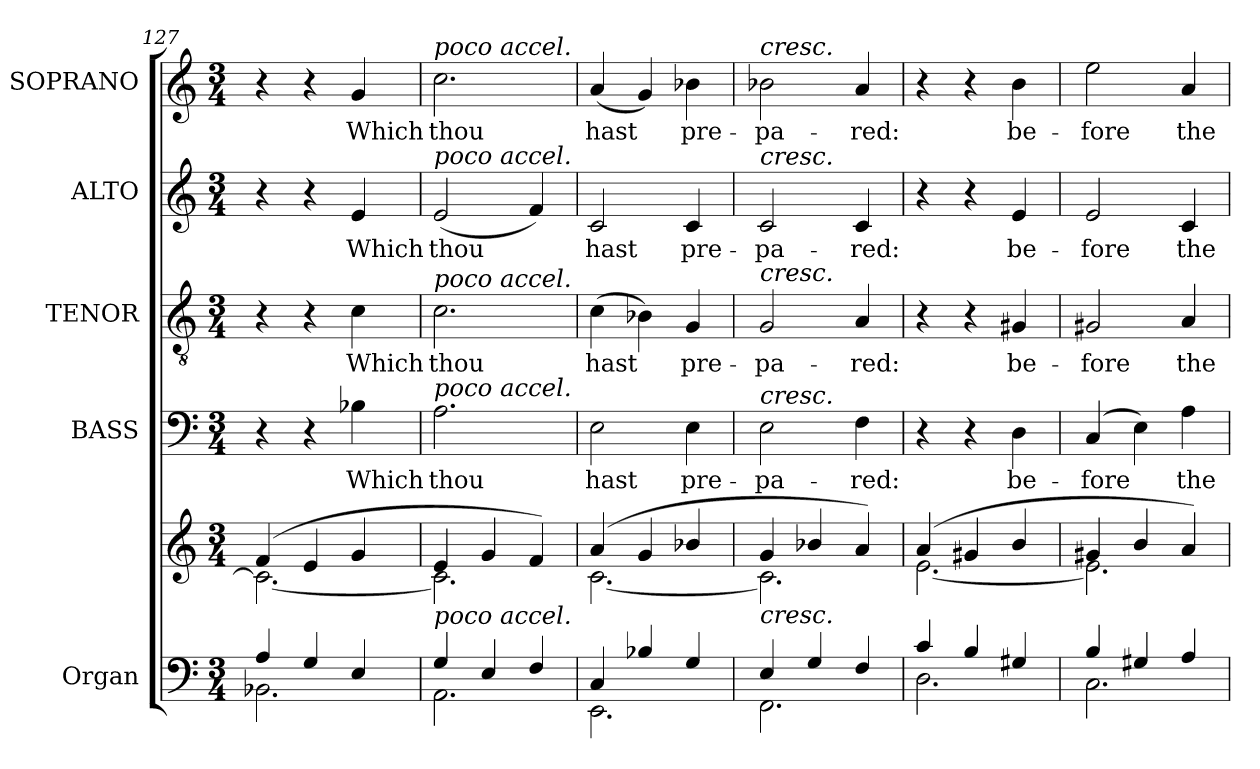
**kern	**kern	**kern	**text	**kern	**text	**kern	**text	**kern	**text
*part5	*part5	*part4	*part4	*part3	*part3	*part2	*part2	*part1	*part1
*staff6	*staff5	*staff4	*staff4	*staff3	*staff3	*staff2	*staff2	*staff1	*staff1
*I"Organ	*	*I"BASS	*	*I"TENOR	*	*I"ALTO	*	*I"SOPRANO	*
*I'Org.	*	*I'B.	*	*I'T.	*	*I'A.	*	*I'S.	*
*clefF4	*clefG2	*clefF4	*	*clefGv2	*	*clefG2	*	*clefG2	*
*	*	*	*	*ITrd7c12	*	*	*	*	*
*k[]	*k[]	*k[]	*	*k[]	*	*k[]	*	*k[]	*
*C:	*C:	*C:	*	*C:	*	*C:	*	*C:	*
*M3/4	*M3/4	*M3/4	*	*M3/4	*	*M3/4	*	*M3/4	*
=127	=127	=127	=127	=127	=127	=127	=127	=127	=127
*^	*^	*	*	*	*	*	*	*	*
4Ai/	2.BB-Xi\	(4fi/	2.ci\_<	4r	.	4r	.	4r	.	4r	.
4Gi/	.	4ei/	.	4r	.	4r	.	4r	.	4r	.
!	!	!	!	!	!LO:LY:b:color=#000000	!	!	!	!	!	!
!	!	!	!	!	!	!	!LO:LY:b:color=#000000	!	!	!	!
!	!	!	!	!	!	!	!	!	!LO:LY:b:color=#000000	!	!
!	!	!	!	!	!	!	!	!	!	!	!LO:LY:b:color=#000000
4Ei/	.	4gi/	.	4B-Xi\	Which	4Ci\	Which	4ei/	Which	4gi/	Which
=128	=128	=128	=128	=128	=128	=128	=128	=128	=128	=128	=128
!	!	!	!	!	!LO:LY:b:color=#000000	!	!	!	!	!	!
!	!	!	!	!	!	!	!LO:LY:b:color=#000000	!	!	!	!
!	!	!	!	!	!	!	!	!	!LO:LY:b:color=#000000	!	!
!	!	!	!	!	!	!	!	!	!	!LO:TX:a:i:t=poco accel.	!
!	!	!	!	!	!	!	!	!LO:TX:a:i:t=poco accel.	!	!	!
!	!	!	!	!	!	!LO:TX:a:i:t=poco accel.	!	!	!	!	!
!	!	!	!	!LO:TX:a:i:t=poco accel.	!	!	!	!	!	!	!
!	!	!LO:TX:b:i:t=poco accel.	!	!	!	!	!	!	!	!	!
!	!	!	!	!	!	!	!	!	!	!	!LO:LY:b:color=#000000
4Gi/	2.AAi\	4ei/	2.ci\]	2.Ai\	thou	2.Ci\	thou	(2ei/	thou	2.cci\	thou
4Ei/	.	4gi/	.	.	.	.	.	.	.	.	.
4Fi/	.	4fi/)	.	.	.	.	.	4fi/)	.	.	.
=129	=129	=129	=129	=129	=129	=129	=129	=129	=129	=129	=129
!	!	!	!	!	!LO:LY:b:color=#000000	!	!	!	!	!	!
!	!	!	!	!	!	!	!LO:LY:b:color=#000000	!	!	!	!
!	!	!	!	!	!	!	!	!	!LO:LY:b:color=#000000	!	!
!	!	!	!	!	!	!	!	!	!	!	!LO:LY:b:color=#000000
4Ci/	2.EEi\	(4ai/	[<2.ci\	2Ei\	hast	(4Ci\	hast	2ci/	hast	(4ai/	hast
4B-Xi/	.	4gi/	.	.	.	4BB-Xi\)	.	.	.	4gi/)	.
!	!	!	!	!	!LO:LY:b:color=#000000	!	!	!	!	!	!
!	!	!	!	!	!	!	!LO:LY:b:color=#000000	!	!	!	!
!	!	!	!	!	!	!	!	!	!LO:LY:b:color=#000000	!	!
!	!	!	!	!	!	!	!	!	!	!	!LO:LY:b:color=#000000
4Gi/	.	4b-Xi/	.	4Ei\	pre-	4GGi/	pre-	4ci/	pre-	4b-Xi\	pre-
=130	=130	=130	=130	=130	=130	=130	=130	=130	=130	=130	=130
!	!	!	!	!	!LO:LY:b:color=#000000	!	!	!	!	!	!
!	!	!	!	!	!	!	!LO:LY:b:color=#000000	!	!	!	!
!	!	!	!	!	!	!	!	!	!LO:LY:b:color=#000000	!	!
!	!	!	!	!	!	!	!	!	!	!LO:TX:a:i:t=cresc.	!
!	!	!	!	!	!	!	!	!LO:TX:a:i:t=cresc.	!	!	!
!	!	!	!	!	!	!LO:TX:a:i:t=cresc.	!	!	!	!	!
!	!	!	!	!LO:TX:a:i:t=cresc.	!	!	!	!	!	!	!
!	!	!LO:TX:b:i:t=cresc.	!	!	!	!	!	!	!	!	!
!	!	!	!	!	!	!	!	!	!	!	!LO:LY:b:color=#000000
4Ei/	2.FFi\	4gi/	2.ci\]	2Ei\	-pa-	2GGi/	-pa-	2ci/	-pa-	2b-Xi\	-pa-
4Gi/	.	4b-Xi/	.	.	.	.	.	.	.	.	.
!	!	!	!	!	!LO:LY:b:color=#000000	!	!	!	!	!	!
!	!	!	!	!	!	!	!LO:LY:b:color=#000000	!	!	!	!
!	!	!	!	!	!	!	!	!	!LO:LY:b:color=#000000	!	!
!	!	!	!	!	!	!	!	!	!	!	!LO:LY:b:color=#000000
4Fi/	.	4ai/)	.	4Fi\	-red:	4AAi/	-red:	4ci/	-red:	4ai/	-red:
=131	=131	=131	=131	=131	=131	=131	=131	=131	=131	=131	=131
4ci/	2.Di\	(4ai/	[<2.ei\	4r	.	4r	.	4r	.	4r	.
4Bi/	.	4g#Xi/	.	4r	.	4r	.	4r	.	4r	.
!	!	!	!	!	!LO:LY:b:color=#000000	!	!	!	!	!	!
!	!	!	!	!	!	!	!LO:LY:b:color=#000000	!	!	!	!
!	!	!	!	!	!	!	!	!	!LO:LY:b:color=#000000	!	!
!	!	!	!	!	!	!	!	!	!	!	!LO:LY:b:color=#000000
4G#Xi/	.	4bi/	.	4Di\	be-	4GG#Xi/	be-	4ei/	be-	4bi\	be-
!!LO:PB:g=z
=132	=132	=132	=132	=132	=132	=132	=132	=132	=132	=132	=132
!	!	!	!	!	!LO:LY:b:color=#000000	!	!	!	!	!	!
!	!	!	!	!	!	!	!LO:LY:b:color=#000000	!	!	!	!
!	!	!	!	!	!	!	!	!	!LO:LY:b:color=#000000	!	!
!	!	!	!	!	!	!	!	!	!	!	!LO:LY:b:color=#000000
4Bi/	2.Ci\	4g#Xi/	2.ei\]	(4Ci/	-fore	2GG#Xi/	-fore	2ei/	-fore	2eei\	-fore
4G#Xi/	.	4bi/	.	4Ei\)	.	.	.	.	.	.	.
!	!	!	!	!	!LO:LY:b:color=#000000	!	!	!	!	!	!
!	!	!	!	!	!	!	!LO:LY:b:color=#000000	!	!	!	!
!	!	!	!	!	!	!	!	!	!LO:LY:b:color=#000000	!	!
!	!	!	!	!	!	!	!	!	!	!	!LO:LY:b:color=#000000
4Ai/	.	4ai/)	.	4Ai\	the	4AAi/	the	4ci/	the	4ai/	the
*v	*v	*	*	*	*	*	*	*	*	*	*
*	*v	*v	*	*	*	*	*	*	*	*
=	=	=	=	=	=	=	=	=	=
*-	*-	*-	*-	*-	*-	*-	*-	*-	*-
